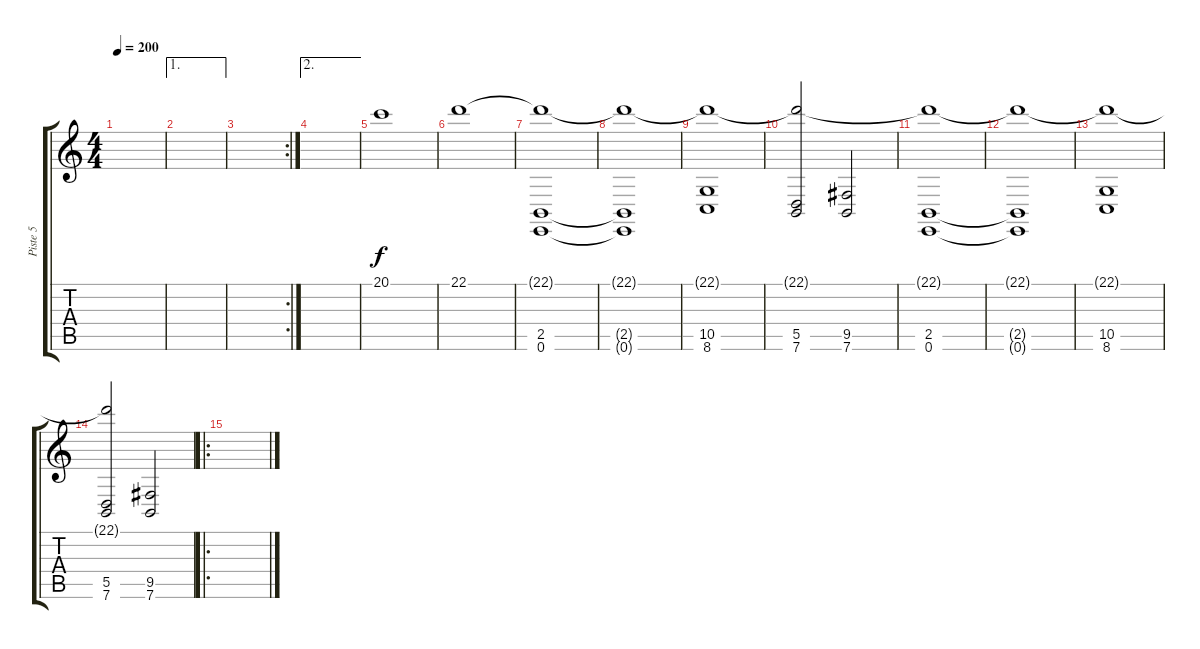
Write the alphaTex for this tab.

\track ("Piste 5" "Piste 5") {instrument stringensemble1}
\staff {score tabs}
\tuning (E4 B3 G3 D3 A2 E2) {hide}
\ts (4 4)
\tempo 200
\clef g2
\ks c
|
\ae 1
|
\rc 2
|
\ae 2
|
20.1.1 |
22.1.1 |
(22.1{t} 2.5 0.6).1 |
(22.1{t} 2.5{t} 0.6{t}).1 |
(22.1{t} 10.5 8.6).1 |
(22.1{t} 5.5 7.6).2 (9.5 7.6).2 |
(22.1{t} 2.5 0.6).1 |
(22.1{t} 2.5{t} 0.6{t}).1 |
(22.1{t} 10.5 8.6).1 |
(22.1{t} 5.5 7.6).2 (9.5 7.6).2 |
\ro
